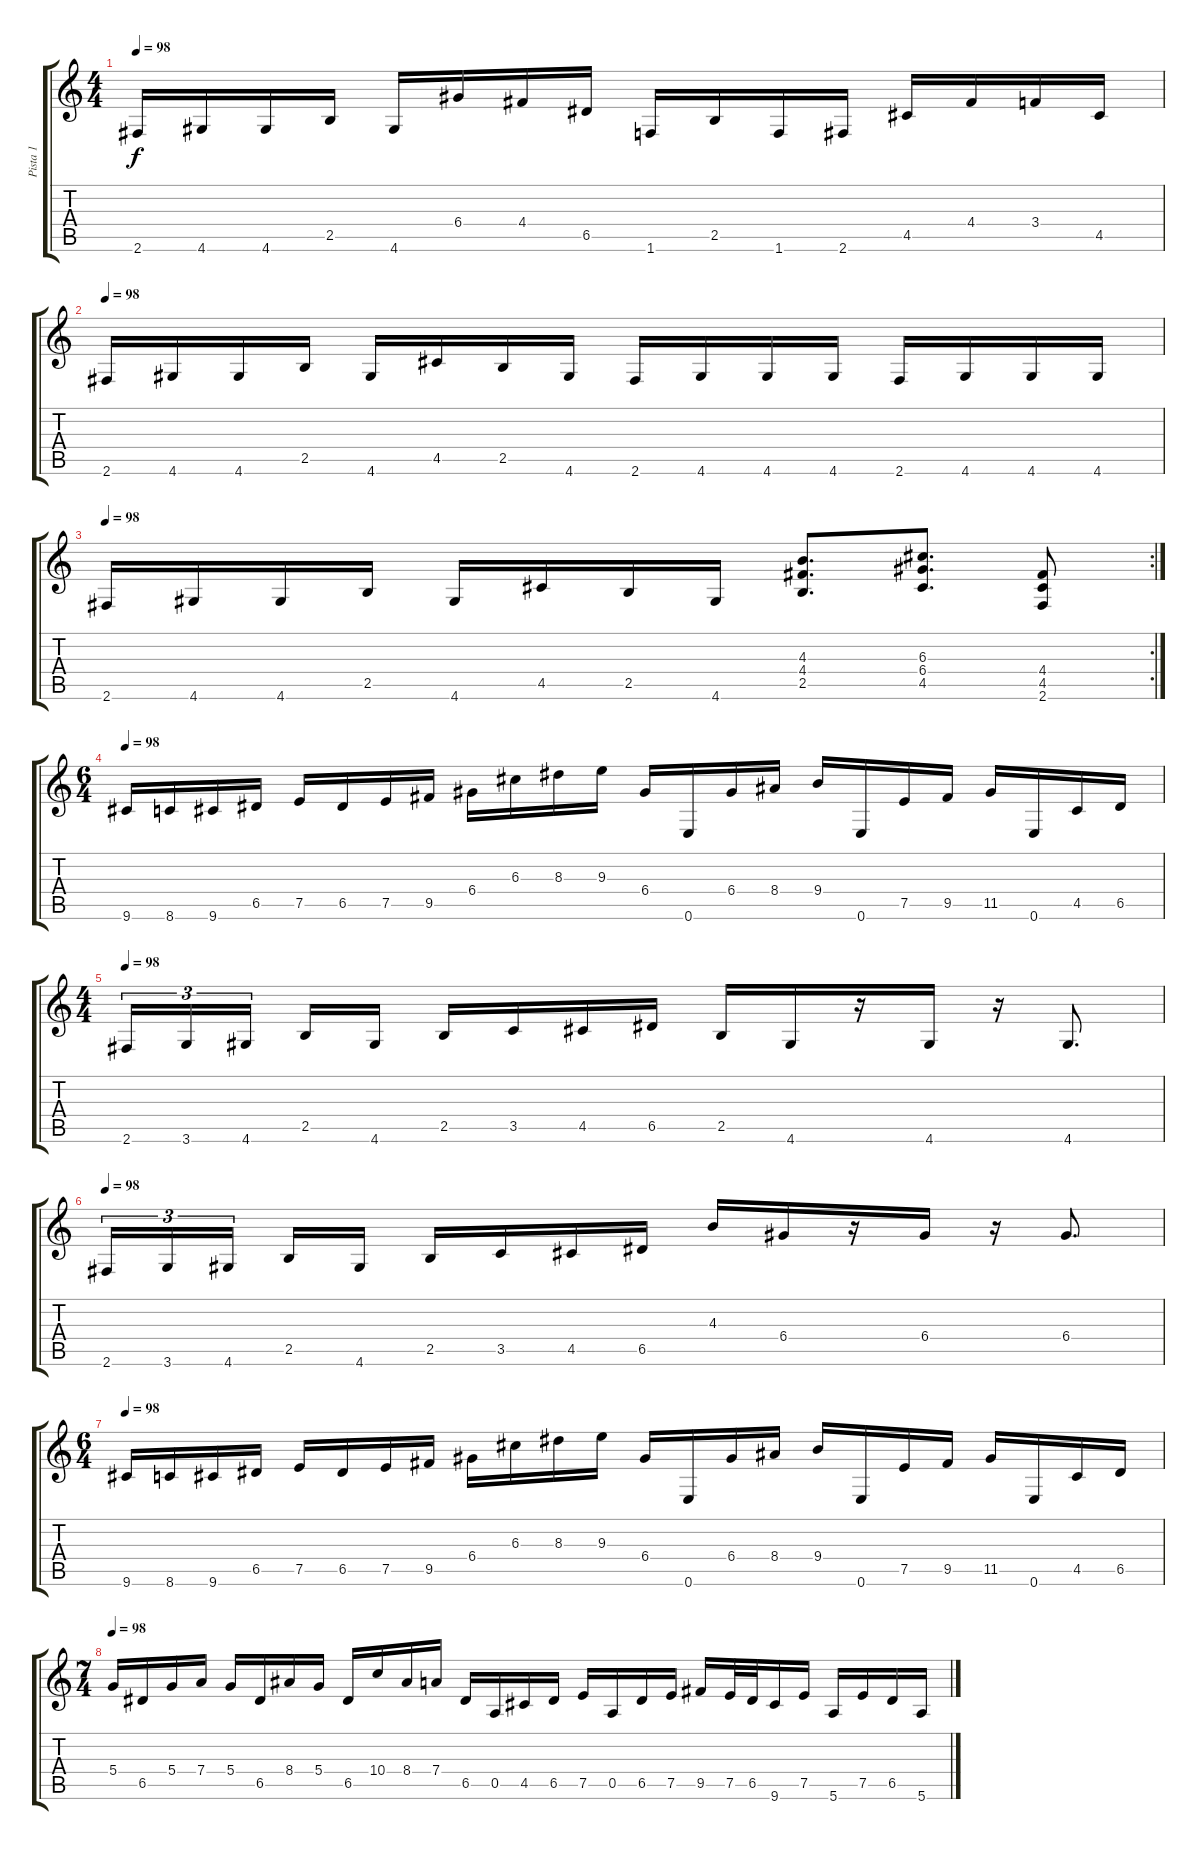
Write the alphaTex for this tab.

\track ("Pista 1" "Pista 1") {instrument overdrivenguitar}
\staff {score tabs}
\tuning (E4 B3 G3 D3 A2 E2) {hide}
\ts (4 4)
\tempo 98
\clef g2
\ks c
2.6.16{dy f} 4.6.16 4.6.16 2.5.16 4.6.16 6.4.16 4.4.16 6.5.16 1.6.16 2.5.16 1.6.16 2.6.16 4.5.16 4.4.16 3.4.16 4.5.16 |
\tempo 98
2.6.16 4.6.16 4.6.16 2.5.16 4.6.16 4.5.16 2.5.16 4.6.16 2.6.16 4.6.16 4.6.16 4.6.16 2.6.16 4.6.16 4.6.16 4.6.16 |
\rc 2
\tempo 98
2.6.16 4.6.16 4.6.16 2.5.16 4.6.16 4.5.16 2.5.16 4.6.16 (4.3 4.4 2.5).8{d} (6.3 6.4 4.5).8{d} (4.4 4.5 2.6).8 |
\ts (6 4)
\tempo 98
9.6.16 8.6.16 9.6.16 6.5.16 7.5.16 6.5.16 7.5.16 9.5.16 6.4.16 6.3.16 8.3.16 9.3.16 6.4.16 0.6.16 6.4.16 8.4.16 9.4.16 0.6.16 7.5.16 9.5.16 11.5.16 0.6.16 4.5.16 6.5.16 |
\ts (4 4)
\tempo 98
2.6.16{tu (3 2)} 3.6.16{tu (3 2)} 4.6.16{tu (3 2) beam splitsecondary} 2.5.16 4.6.16 2.5.16 3.5.16 4.5.16 6.5.16 2.5.16 4.6.16 r.16 4.6.16 r.16 4.6.8{d} |
\tempo 98
2.6.16{tu (3 2)} 3.6.16{tu (3 2)} 4.6.16{tu (3 2) beam splitsecondary} 2.5.16 4.6.16 2.5.16 3.5.16 4.5.16 6.5.16 4.3.16 6.4.16 r.16 6.4.16 r.16 6.4.8{d} |
\ts (6 4)
\tempo 98
9.6.16 8.6.16 9.6.16 6.5.16 7.5.16 6.5.16 7.5.16 9.5.16 6.4.16 6.3.16 8.3.16 9.3.16 6.4.16 0.6.16 6.4.16 8.4.16 9.4.16 0.6.16 7.5.16 9.5.16 11.5.16 0.6.16 4.5.16 6.5.16 |
\ts (7 4)
\tempo 98
5.4.16 6.5.16 5.4.16 7.4.16 5.4.16 6.5.16 8.4.16 5.4.16 6.5.16 10.4.16 8.4.16 7.4.16 6.5.16 0.5.16 4.5.16 6.5.16 7.5.16 0.5.16 6.5.16 7.5.16 9.5.16 7.5.32 6.5.32 9.6.16 7.5.16 5.6.16 7.5.16 6.5.16 5.6.16
